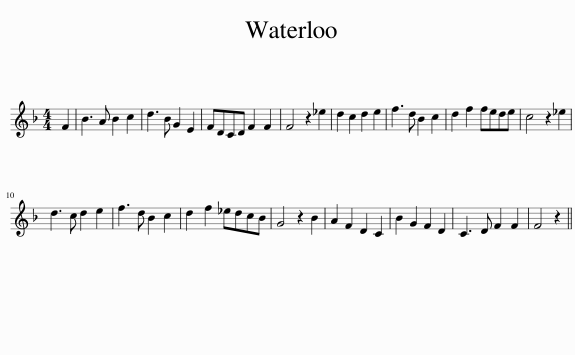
X:1
L:1/8
M:4/4
I:linebreak $
K:F
V:1 treble
V:1
 F2 | B3 A B2 c2 | d3 B G2 E2 | FDCD F2 F2 | F4 z2 _e2 | %5
 d2 c2 d2 e2 | f3 d B2 c2 | d2 f2 fede | c4 z2 _e2 |$ d3 c d2 e2 | %10
 f3 d B2 c2 | d2 f2 _edcB | G4 z2 B2 | A2 F2 D2 C2 | B2 G2 F2 D2 | %15
 C3 D F2 F2 | F4 z2 || %17
